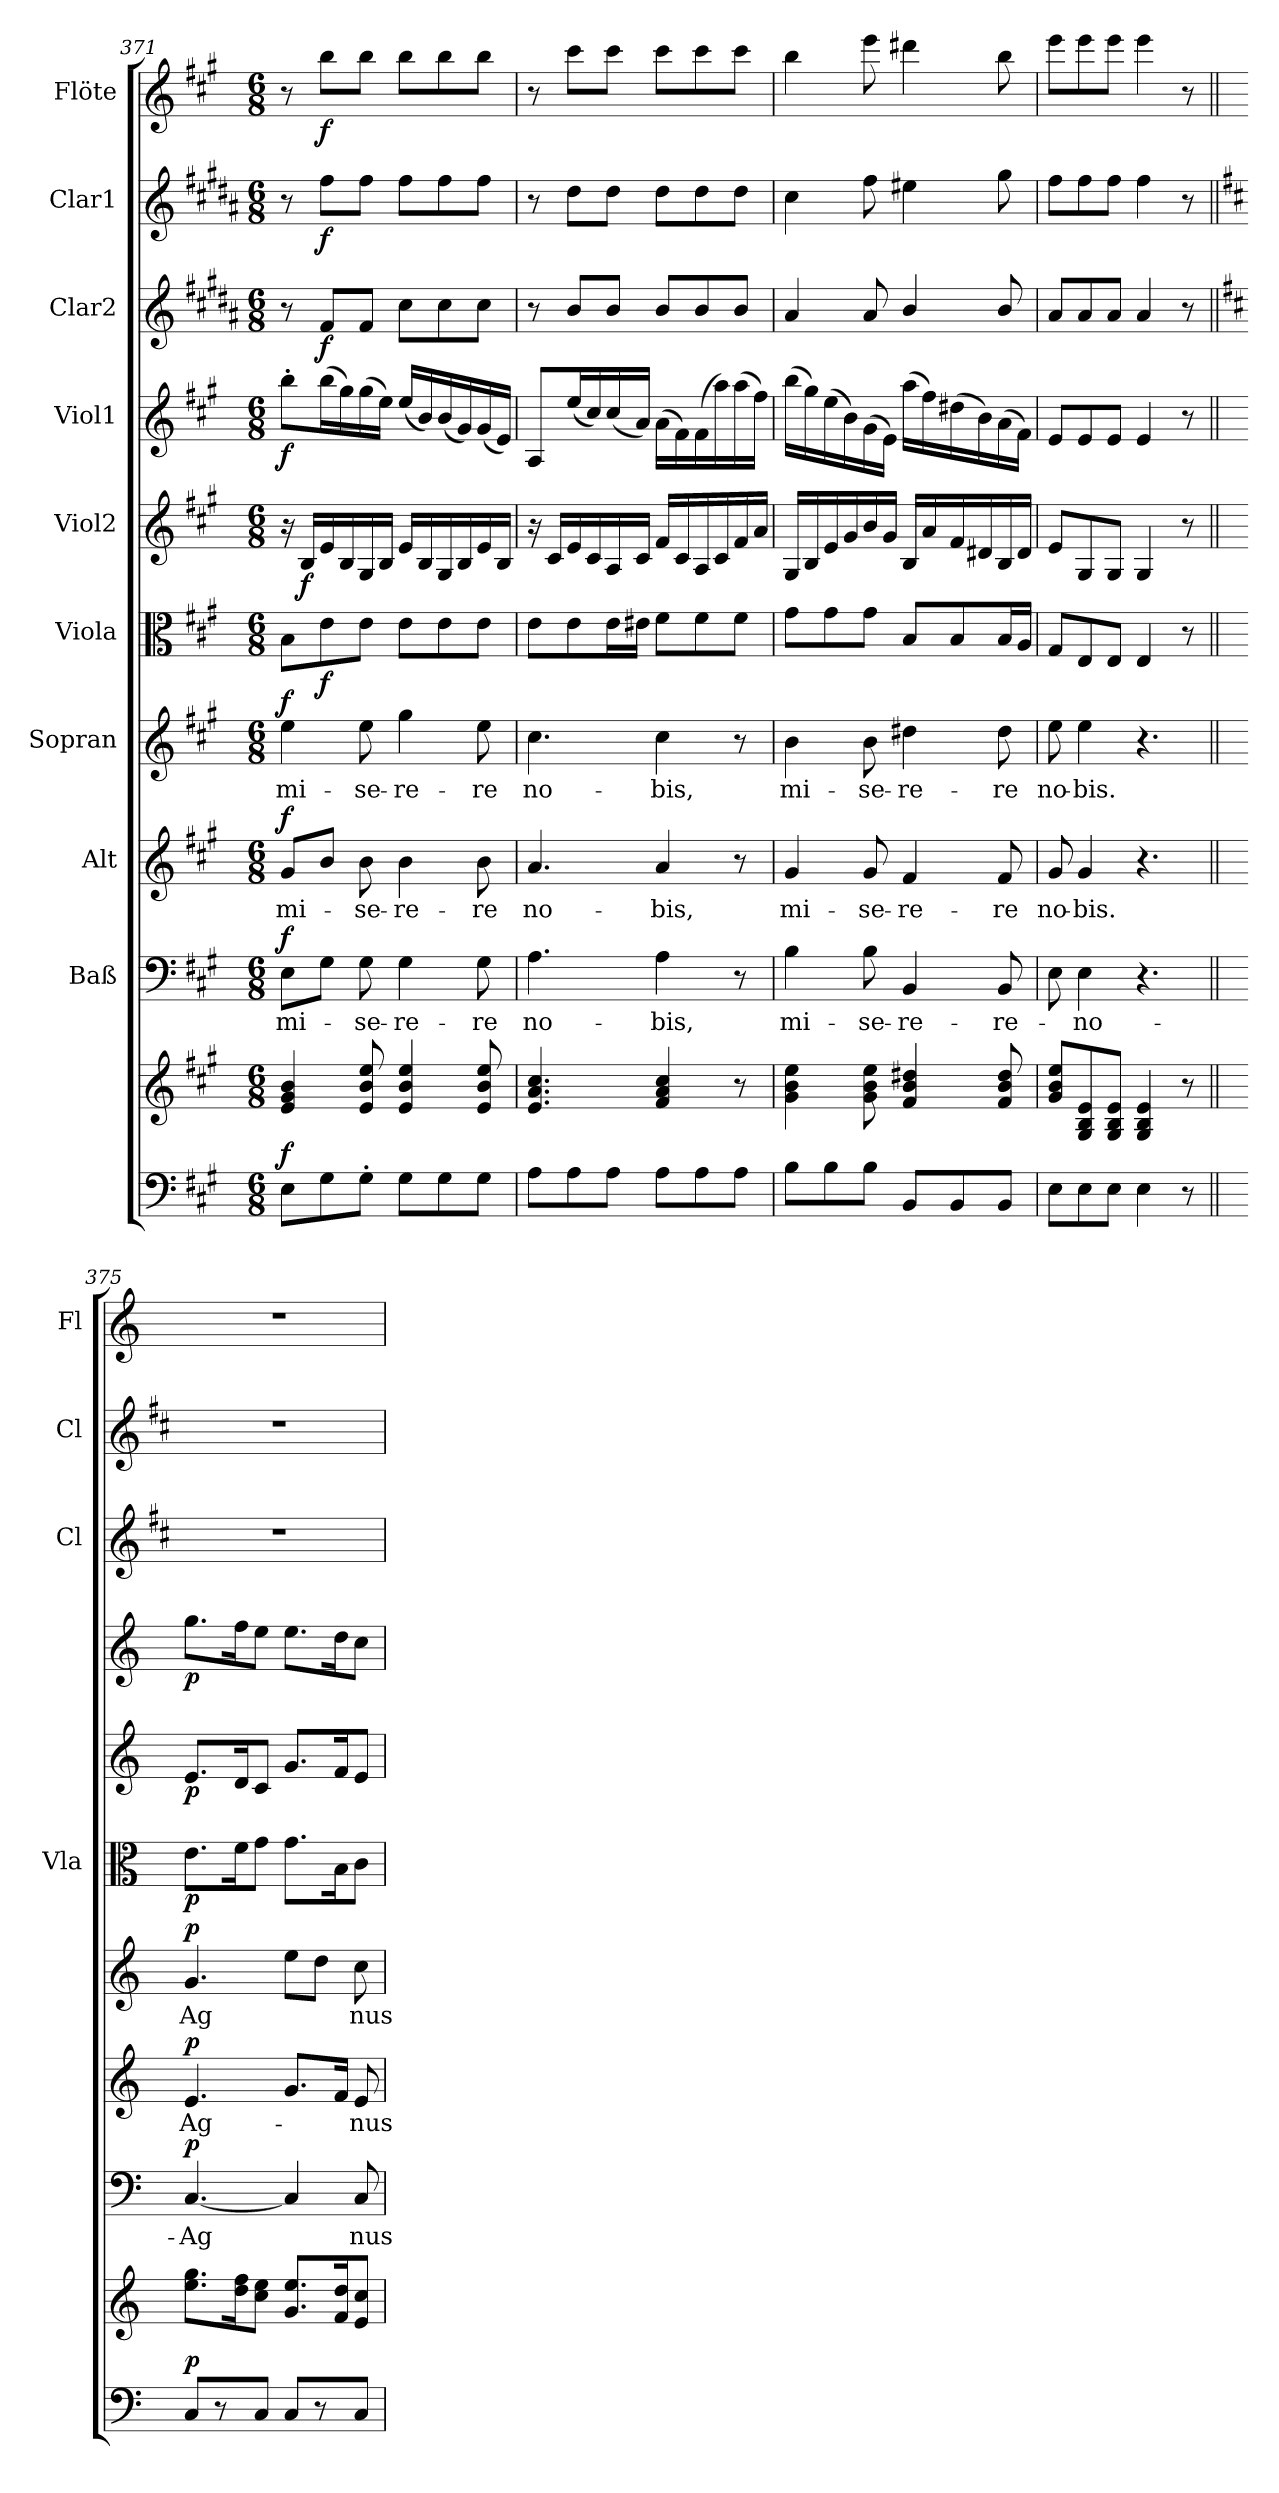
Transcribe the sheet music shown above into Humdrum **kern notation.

**kern	**kern	**dynam	**kern	**text	**dynam	**kern	**text	**dynam	**kern	**text	**dynam	**kern	**dynam	**kern	**dynam	**kern	**dynam	**kern	**dynam	**kern	**dynam	**kern	**dynam
*part10	*part10	*part10	*part9	*part9	*part9	*part8	*part8	*part8	*part7	*part7	*part7	*part6	*part6	*part5	*part5	*part4	*part4	*part3	*part3	*part2	*part2	*part1	*part1
*staff11	*staff10	*staff10/11	*staff9	*staff9	*staff9	*staff8	*staff8	*staff8	*staff7	*staff7	*staff7	*staff6	*staff6	*staff5	*staff5	*staff4	*staff4	*staff3	*staff3	*staff2	*staff2	*staff1	*staff1
*	*	*	*I"Baß	*	*	*I"Alt	*	*	*I"Sopran	*	*	*I"Viola	*	*I"Viol2	*	*I"Viol1	*	*I"Clar2	*	*I"Clar1	*	*I"Flöte	*
*	*	*	*	*	*	*	*	*	*	*	*	*I'Vla	*	*	*	*	*	*I'Cl	*	*I'Cl	*	*I'Fl	*
*clefF4	*clefG2	*	*clefF4	*	*	*clefG2	*	*	*clefG2	*	*	*clefC3	*	*clefG2	*	*clefG2	*	*clefG2	*	*clefG2	*	*clefG2	*
*	*	*	*	*	*	*	*	*	*	*	*	*	*	*	*	*	*	*ITrd1c2	*	*ITrd1c2	*	*	*
*k[f#c#g#]	*k[f#c#g#]	*	*k[f#c#g#]	*	*	*k[f#c#g#]	*	*	*k[f#c#g#]	*	*	*k[f#c#g#]	*	*k[f#c#g#]	*	*k[f#c#g#]	*	*k[f#c#g#]	*	*k[f#c#g#]	*	*k[f#c#g#]	*
*A:	*A:	*	*A:	*	*	*A:	*	*	*A:	*	*	*A:	*	*A:	*	*A:	*	*A:	*	*A:	*	*A:	*
*M6/8	*M6/8	*	*M6/8	*	*	*M6/8	*	*	*M6/8	*	*	*M6/8	*	*M6/8	*	*M6/8	*	*M6/8	*	*M6/8	*	*M6/8	*
=371	=371	=371	=371	=371	=371	=371	=371	=371	=371	=371	=371	=371	=371	=371	=371	=371	=371	=371	=371	=371	=371	=371	=371
!	!	!LO:DY:a=2	!	!LO:LY:b	!LO:DY:a	!	!LO:LY:b	!LO:DY:a	!	!LO:LY:b	!LO:DY:a	!	!	!	!	!	!LO:DY:b	!	!	!	!	!	!
8E\L	4e/ 4g#/ 4b/	f	8E\L	mi-	f	8g#/L	mi-	f	4ee\	mi-	f	8B\L	.	16r	.	8bb'>\L	f	8r	.	8r	.	8r	.
!	!	!	!	!	!	!	!	!	!	!	!	!	!	!	!LO:DY:b	!	!	!	!	!	!	!	!
.	.	.	.	.	.	.	.	.	.	.	.	.	.	16B/LL	f	.	.	.	.	.	.	.	.
!	!	!	!	!	!	!	!	!	!	!	!	!	!LO:DY:b	!	!	!	!	!	!LO:DY:b	!	!LO:DY:b	!	!LO:DY:b
8G#\	.	.	8G#\J	.	.	8b/J	.	.	.	.	.	8e\	f	16e/	.	(>16bb\L	.	8e/L	f	8ee\L	f	8bb\L	f
.	.	.	.	.	.	.	.	.	.	.	.	.	.	16B/	.	16gg#\)	.	.	.	.	.	.	.
!	!	!	!	!LO:LY:b	!	!	!LO:LY:b	!	!	!LO:LY:b	!	!	!	!	!	!	!	!	!	!	!	!	!
8G#'>\J	8e/ 8b/ 8ee/	.	8G#\	-se-	.	8b\	-se-	.	8ee\	-se-	.	8e\J	.	16G#/	.	(>16gg#\	.	8e/J	.	8ee\J	.	8bb\J	.
.	.	.	.	.	.	.	.	.	.	.	.	.	.	16B/JJ	.	16ee\JJ)	.	.	.	.	.	.	.
!	!	!	!	!LO:LY:b	!	!	!LO:LY:b	!	!	!LO:LY:b	!	!	!	!	!	!	!	!	!	!	!	!	!
8G#\L	4e/ 4b/ 4ee/	.	4G#\	-re-	.	4b\	-re-	.	4gg#\	-re-	.	8e\L	.	16e/LL	.	(<16ee/LL	.	8b\L	.	8ee\L	.	8bb\L	.
.	.	.	.	.	.	.	.	.	.	.	.	.	.	16B/	.	16b/)	.	.	.	.	.	.	.
8G#\	.	.	.	.	.	.	.	.	.	.	.	8e\	.	16G#/	.	(<16b/	.	8b\	.	8ee\	.	8bb\	.
.	.	.	.	.	.	.	.	.	.	.	.	.	.	16B/	.	16g#/)	.	.	.	.	.	.	.
!	!	!	!	!LO:LY:b	!	!	!LO:LY:b	!	!	!LO:LY:b	!	!	!	!	!	!	!	!	!	!	!	!	!
8G#\J	8e/ 8b/ 8ee/	.	8G#\	-re	.	8b\	-re	.	8ee\	-re	.	8e\J	.	16e/	.	(<16g#/	.	8b\J	.	8ee\J	.	8bb\J	.
.	.	.	.	.	.	.	.	.	.	.	.	.	.	16B/JJ	.	16e/JJ)	.	.	.	.	.	.	.
=372	=372	=372	=372	=372	=372	=372	=372	=372	=372	=372	=372	=372	=372	=372	=372	=372	=372	=372	=372	=372	=372	=372	=372
!	!	!	!	!LO:LY:b	!	!	!LO:LY:b	!	!	!LO:LY:b	!	!	!	!	!	!	!	!	!	!	!	!	!
8A\L	4.e/ 4.a/ 4.cc#/	.	4.A\	no-	.	4.a/	no-	.	4.cc#\	no-	.	8e\L	.	16r	.	8A/L	.	8r	.	8r	.	8r	.
.	.	.	.	.	.	.	.	.	.	.	.	.	.	16c#/LL	.	.	.	.	.	.	.	.	.
8A\	.	.	.	.	.	.	.	.	.	.	.	8e\	.	16e/	.	(<16ee/L	.	8a/L	.	8cc#\L	.	8ccc#\L	.
.	.	.	.	.	.	.	.	.	.	.	.	.	.	16c#/	.	16cc#/)	.	.	.	.	.	.	.
8A\J	.	.	.	.	.	.	.	.	.	.	.	16e\L	.	16A/	.	(<16cc#/	.	8a/J	.	8cc#\J	.	8ccc#\J	.
.	.	.	.	.	.	.	.	.	.	.	.	16e#X\JJ	.	16c#/JJ	.	16a/JJ)	.	.	.	.	.	.	.
!	!	!	!	!LO:LY:b	!	!	!LO:LY:b	!	!	!LO:LY:b	!	!	!	!	!	!	!	!	!	!	!	!	!
8A\L	4f#/ 4a/ 4cc#/	.	4A\	-bis,	.	4a/	-bis,	.	4cc#\	-bis,	.	8f#\L	.	16f#/LL	.	(>16a\LL	.	8a/L	.	8cc#\L	.	8ccc#\L	.
.	.	.	.	.	.	.	.	.	.	.	.	.	.	16c#/	.	16f#\)	.	.	.	.	.	.	.
8A\	.	.	.	.	.	.	.	.	.	.	.	8f#\	.	16A/	.	(>16f#\	.	8a/	.	8cc#\	.	8ccc#\	.
.	.	.	.	.	.	.	.	.	.	.	.	.	.	16c#/	.	16aa\)	.	.	.	.	.	.	.
8A\J	8r	.	8r	.	.	8r	.	.	8r	.	.	8f#\J	.	16f#/	.	(>16aa\	.	8a/J	.	8cc#\J	.	8ccc#\J	.
.	.	.	.	.	.	.	.	.	.	.	.	.	.	16a/JJ	.	16ff#\JJ)	.	.	.	.	.	.	.
!!LO:PB:g=z
=373	=373	=373	=373	=373	=373	=373	=373	=373	=373	=373	=373	=373	=373	=373	=373	=373	=373	=373	=373	=373	=373	=373	=373
!	!	!	!	!LO:LY:b	!	!	!LO:LY:b	!	!	!LO:LY:b	!	!	!	!	!	!	!	!	!	!	!	!	!
8B\L	4g#\ 4b\ 4ee\	.	4B\	mi-	.	4g#/	mi-	.	4b\	mi-	.	8g#\L	.	16G#/LL	.	(>16bb\LL	.	4g#/	.	4b\	.	4bb\	.
.	.	.	.	.	.	.	.	.	.	.	.	.	.	16B/	.	16gg#\)	.	.	.	.	.	.	.
8B\	.	.	.	.	.	.	.	.	.	.	.	8g#\	.	16e/	.	(>16ee\	.	.	.	.	.	.	.
.	.	.	.	.	.	.	.	.	.	.	.	.	.	16g#/	.	16b\)	.	.	.	.	.	.	.
!	!	!	!	!LO:LY:b	!	!	!LO:LY:b	!	!	!LO:LY:b	!	!	!	!	!	!	!	!	!	!	!	!	!
8B\J	8g#\ 8b\ 8ee\	.	8B\	-se-	.	8g#/	-se-	.	8b\	-se-	.	8g#\J	.	16b/	.	(>16g#\	.	8g#/	.	8ee\	.	8eee\	.
.	.	.	.	.	.	.	.	.	.	.	.	.	.	16g#/JJ	.	16e\JJ)	.	.	.	.	.	.	.
!	!	!	!	!LO:LY:b	!	!	!LO:LY:b	!	!	!LO:LY:b	!	!	!	!	!	!	!	!	!	!	!	!	!
8BB/L	4f#/ 4b/ 4dd#X/	.	4BB/	-re-	.	4f#/	-re-	.	4dd#X\	-re-	.	8B/L	.	16B/LL	.	(>16aa\LL	.	4a/	.	4dd#X\	.	4ddd#X\	.
.	.	.	.	.	.	.	.	.	.	.	.	.	.	16a/	.	16ff#\)	.	.	.	.	.	.	.
8BB/	.	.	.	.	.	.	.	.	.	.	.	8B/	.	16f#/	.	(>16dd#X\	.	.	.	.	.	.	.
.	.	.	.	.	.	.	.	.	.	.	.	.	.	16d#X/	.	16b\)	.	.	.	.	.	.	.
!	!	!	!	!LO:LY:b	!	!	!LO:LY:b	!	!	!LO:LY:b	!	!	!	!	!	!	!	!	!	!	!	!	!
8BB/J	8f#/ 8b/ 8dd#/	.	8BB/	-re-	.	8f#/	-re	.	8dd#\	-re	.	16B/L	.	16B/	.	(>16a\	.	8a/	.	8ff#\	.	8bb\	.
.	.	.	.	.	.	.	.	.	.	.	.	16A/JJ	.	16d#/JJ	.	16f#\JJ)	.	.	.	.	.	.	.
=374	=374	=374	=374	=374	=374	=374	=374	=374	=374	=374	=374	=374	=374	=374	=374	=374	=374	=374	=374	=374	=374	=374	=374
!	!	!	!	!	!	!	!LO:LY:b	!	!	!LO:LY:b	!	!	!	!	!	!	!	!	!	!	!	!	!
8E\L	8g#/ 8b/ 8ee/L	.	8E\	.	.	8g#/	no-	.	8ee\	no-	.	8G#/L	.	8e/L	.	8e/L	.	8g#/L	.	8ee\L	.	8eee\L	.
!	!	!	!	!LO:LY:b	!	!	!LO:LY:b	!	!	!LO:LY:b	!	!	!	!	!	!	!	!	!	!	!	!	!
8E\	8G#/ 8B/ 8e/	.	4E\	-no-	.	4g#/	-bis.	.	4ee\	-bis.	.	8E/	.	8G#/	.	8e/	.	8g#/	.	8ee\	.	8eee\	.
8E\J	8G#/ 8B/ 8e/J	.	.	.	.	.	.	.	.	.	.	8E/J	.	8G#/J	.	8e/J	.	8g#/J	.	8ee\J	.	8eee\J	.
!	!	!	!	!LO:LY:b	!	!	!	!	!	!	!	!	!	!	!	!	!	!	!	!	!	!	!
4E\	4G#/ 4B/ 4e/	.	4.r	-bis.	.	4.r	.	.	4.r	.	.	4E/	.	4G#/	.	4e/	.	4g#/	.	4ee\	.	4eee\	.
8r	8r	.	.	.	.	.	.	.	.	.	.	8r	.	8r	.	8r	.	8r	.	8r	.	8r	.
=375||	=375||	=375||	=375||	=375||	=375||	=375||	=375||	=375||	=375||	=375||	=375||	=375||	=375||	=375||	=375||	=375||	=375||	=375||	=375||	=375||	=375||	=375||	=375||
*k[]	*k[]	*	*k[]	*	*	*k[]	*	*	*k[]	*	*	*k[]	*	*k[]	*	*k[]	*	*k[]	*	*k[]	*	*k[]	*
*C:	*C:	*	*C:	*	*	*C:	*	*	*C:	*	*	*C:	*	*C:	*	*C:	*	*C:	*	*C:	*	*C:	*
!	!	!LO:DY:a=2	!	!LO:LY:b	!LO:DY:a	!	!LO:LY:b	!LO:DY:a	!	!LO:LY:b	!LO:DY:a	!	!LO:DY:b	!	!LO:DY:b	!	!LO:DY:b	!	!	!	!	!	!
8C/L	8.ee\ 8.gg\L	p	[4.C/	Ag	p	4.e/	Ag-	p	4.g/	Ag	p	8.e\L	p	8.e/L	p	8.gg\L	p	2.r	.	2.r	.	2.r	.
8r	.	.	.	.	.	.	.	.	.	.	.	.	.	.	.	.	.	.	.	.	.	.	.
.	16dd\ 16ff\k	.	.	.	.	.	.	.	.	.	.	16f\k	.	16d/k	.	16ff\k	.	.	.	.	.	.	.
8C/J	8cc\ 8ee\J	.	.	.	.	.	.	.	.	.	.	8g\J	.	8c/J	.	8ee\J	.	.	.	.	.	.	.
8C/L	8.g/ 8.ee/L	.	4C/]	.	.	8.g/L	.	.	8ee\L	.	.	8.g\L	.	8.g/L	.	8.ee\L	.	.	.	.	.	.	.
8r	.	.	.	.	.	.	.	.	8dd\J	.	.	.	.	.	.	.	.	.	.	.	.	.	.
.	16f/ 16dd/k	.	.	.	.	16f/Jk	.	.	.	.	.	16B\k	.	16f/k	.	16dd\k	.	.	.	.	.	.	.
!	!	!	!	!LO:LY:b	!	!	!LO:LY:b	!	!	!LO:LY:b	!	!	!	!	!	!	!	!	!	!	!	!	!
8C/J	8e/ 8cc/J	.	8C/	nus	.	8e/	-nus	.	8cc\	nus	.	8c\J	.	8e/J	.	8cc\J	.	.	.	.	.	.	.
=	=	=	=	=	=	=	=	=	=	=	=	=	=	=	=	=	=	=	=	=	=	=	=
*-	*-	*-	*-	*-	*-	*-	*-	*-	*-	*-	*-	*-	*-	*-	*-	*-	*-	*-	*-	*-	*-	*-	*-
